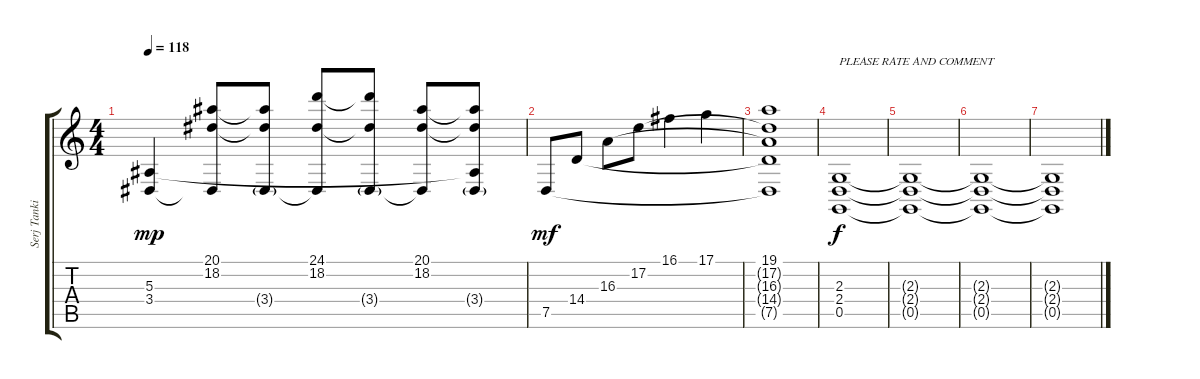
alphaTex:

\track ("Serj Tankian (Piano)" "Serj Tanki") {instrument acousticgrandpiano}
\staff {score tabs}
\tuning (D4 A3 F3 C3 G2 C2) {hide}
\ts (4 4)
\tempo 118
\clef g2
\ks c
(5.3 3.4).4{dy mp} (20.1 18.2 3.4{t}).8 (20.1{t} 18.2{t} 3.4{g}).8 (24.1 18.2 3.4{t}).8 (24.1{t} 18.2{t} 3.4{g}).8 (20.1 18.2 3.4{t}).8 (20.1{t} 18.2{t} 5.3{t} 3.4{g}).8 |
7.5.8{dy mf} 14.4.8 16.3.8 17.2.8 16.1.4 17.1.4 |
(19.1 17.2{t} 16.3{t} 14.4{t} 7.5{t}).1 |
(2.3 2.4 0.5).1{txt "PLEASE RATE AND COMMENT" dy f volume 0} |
(2.3{t} 2.4{t} 0.5{t}).1 |
(2.3{t} 2.4{t} 0.5{t}).1 |
(2.3{t} 2.4{t} 0.5{t}).1
